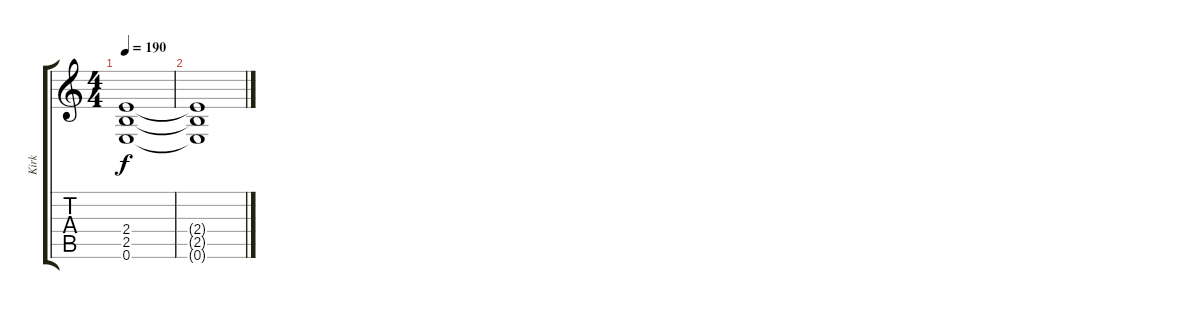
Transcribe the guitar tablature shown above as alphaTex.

\track ("Kirk" "Kirk") {instrument distortionguitar}
\staff {score tabs}
\tuning (E4 B3 G3 D3 A2 E2) {hide}
\ts (4 4)
\tempo 190
\clef g2
\ks c
(2.4{t} 2.5{t} 0.6{t}).1{dy f} |
(2.4{t} 2.5{t} 0.6{t}).1
